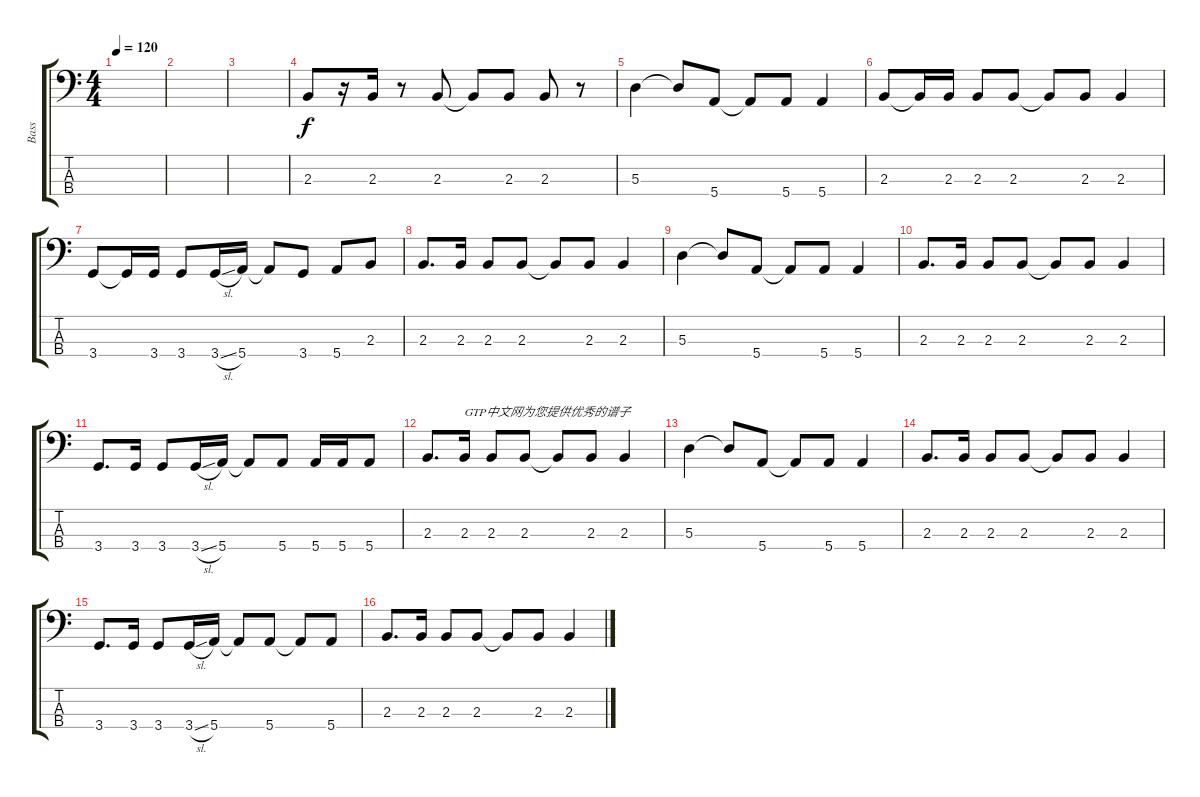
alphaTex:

\track ("Bass" "Bass") {instrument electricbassfinger}
\staff {score tabs}
\tuning (G2 D2 A1 E1) {hide}
\ts (4 4)
\tempo 120
\clef f4
\ks c
|
|
|
2.3.8 r.16 2.3.16 r.8 2.3.8 2.3{t}.8 2.3.8 2.3.8 r.8 |
5.3.4 5.3{t}.8 5.4.8 5.4{t}.8 5.4.8 5.4.4 |
2.3.8 2.3{t}.16 2.3.16 2.3.8 2.3.8 2.3{t}.8 2.3.8 2.3.4 |
3.4.8 3.4{t}.16 3.4.16 3.4.8 3.4{sl}.16 5.4.16 5.4{t}.8 3.4.8 5.4.8 2.3.8 |
2.3.8{d} 2.3.16 2.3.8 2.3.8 2.3{t}.8 2.3.8 2.3.4 |
5.3.4 5.3{t}.8 5.4.8 5.4{t}.8 5.4.8 5.4.4 |
2.3.8{d} 2.3.16 2.3.8 2.3.8 2.3{t}.8 2.3.8 2.3.4 |
3.4.8{d} 3.4.16 3.4.8 3.4{sl}.16 5.4.16 5.4{t}.8 5.4.8 5.4.16 5.4.16 5.4.8 |
2.3.8{d} 2.3.16{txt "GTP中文网为您提供优秀的谱子"} 2.3.8 2.3.8 2.3{t}.8 2.3.8 2.3.4 |
5.3.4 5.3{t}.8 5.4.8 5.4{t}.8 5.4.8 5.4.4 |
2.3.8{d} 2.3.16 2.3.8 2.3.8 2.3{t}.8 2.3.8 2.3.4 |
3.4.8{d} 3.4.16 3.4.8 3.4{sl}.16 5.4.16 5.4{t}.8 5.4.8 5.4{t}.8 5.4.8 |
2.3.8{d} 2.3.16 2.3.8 2.3.8 2.3{t}.8 2.3.8 2.3.4
